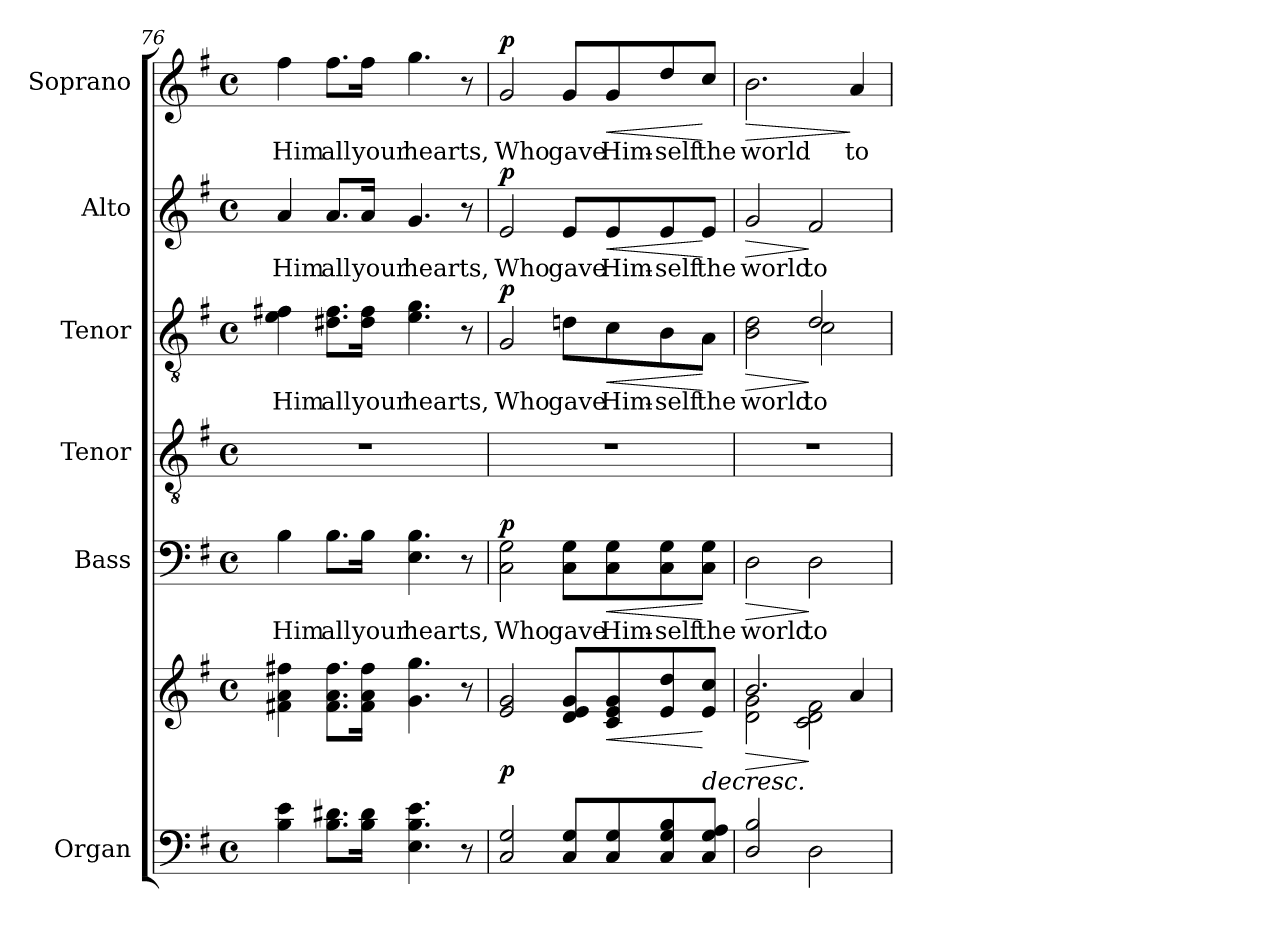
**kern	**kern	**dynam	**kern	**text	**dynam	**kern	**kern	**text	**dynam	**kern	**text	**dynam	**kern	**text	**dynam
*part6	*part6	*part6	*part5	*part5	*part5	*part4	*part3	*part3	*part3	*part2	*part2	*part2	*part1	*part1	*part1
*staff7	*staff6	*staff6/7	*staff5	*staff5	*staff5	*staff4	*staff3	*staff3	*staff3	*staff2	*staff2	*staff2	*staff1	*staff1	*staff1
*I"Organ	*	*	*I"Bass	*	*	*I"Tenor	*I"Tenor	*	*	*I"Alto	*	*	*I"Soprano	*	*
*I'Org.	*	*	*I'B.	*	*	*I'T.	*I'T.	*	*	*I'A.	*	*	*I'S.	*	*
*clefF4	*clefG2	*	*clefF4	*	*	*clefGv2	*clefGv2	*	*	*clefG2	*	*	*clefG2	*	*
*	*	*	*	*	*	*ITrd7c12	*ITrd7c12	*	*	*	*	*	*	*	*
*k[f#]	*k[f#]	*	*k[f#]	*	*	*k[f#]	*k[f#]	*	*	*k[f#]	*	*	*k[f#]	*	*
*G:	*G:	*	*G:	*	*	*G:	*G:	*	*	*G:	*	*	*G:	*	*
*M4/4	*M4/4	*	*M4/4	*	*	*M4/4	*M4/4	*	*	*M4/4	*	*	*M4/4	*	*
*met(c)	*met(c)	*	*met(c)	*	*	*met(c)	*met(c)	*	*	*met(c)	*	*	*met(c)	*	*
=76	=76	=76	=76	=76	=76	=76	=76	=76	=76	=76	=76	=76	=76	=76	=76
!	!	!	!	!LO:LY:b:color=#000000	!	!	!	!	!	!	!	!	!	!	!
!	!	!	!	!	!	!	!	!LO:LY:b:color=#000000	!	!	!	!	!	!	!
!	!	!	!	!	!	!	!	!	!	!	!LO:LY:b:color=#000000	!	!	!	!
!	!	!	!	!	!	!	!	!	!	!	!	!	!	!LO:LY:b:color=#000000	!
4Bi\ 4ei	4f#Xi\ 4ai 4ff#Xi	.	4Bi\	Him	.	1r	4Ei\ 4F#Xi	Him	.	4ai/	Him	.	4ff#i\	Him	.
!	!	!	!	!LO:LY:b:color=#000000	!	!	!	!	!	!	!	!	!	!	!
!	!	!	!	!	!	!	!	!LO:LY:b:color=#000000	!	!	!	!	!	!	!
!	!	!	!	!	!	!	!	!	!	!	!LO:LY:b:color=#000000	!	!	!	!
!	!	!	!	!	!	!	!	!	!	!	!	!	!	!LO:LY:b:color=#000000	!
8.Bi\ 8.d#XiL	8.f#i\ 8.ai 8.ff#iL	.	8.Bi\L	all	.	.	8.D#Xi\ 8.F#iL	all	.	8.ai/L	all	.	8.ff#i\L	all	.
!	!	!	!	!LO:LY:b:color=#000000	!	!	!	!	!	!	!	!	!	!	!
!	!	!	!	!	!	!	!	!LO:LY:b:color=#000000	!	!	!	!	!	!	!
!	!	!	!	!	!	!	!	!	!	!	!LO:LY:b:color=#000000	!	!	!	!
!	!	!	!	!	!	!	!	!	!	!	!	!	!	!LO:LY:b:color=#000000	!
16Bi\ 16d#iJk	16f#i\ 16ai 16ff#iJk	.	16Bi\Jk	your	.	.	16D#i\ 16F#iJk	your	.	16ai/Jk	your	.	16ff#i\Jk	your	.
!	!	!	!	!LO:LY:b:color=#000000	!	!	!	!	!	!	!	!	!	!	!
!	!	!	!	!	!	!	!	!LO:LY:b:color=#000000	!	!	!	!	!	!	!
!	!	!	!	!	!	!	!	!	!	!	!LO:LY:b:color=#000000	!	!	!	!
!	!	!	!	!	!	!	!	!	!	!	!	!	!	!LO:LY:b:color=#000000	!
4.Ei\ 4.Bi 4.ei	4.gi\ 4.ggi	.	4.Ei\ 4.Bi	hearts,	.	.	4.Ei\ 4.Gi	hearts,	.	4.gi/	hearts,	.	4.ggi\	hearts,	.
8r	8r	.	8r	.	.	.	8r	.	.	8r	.	.	8r	.	.
=77	=77	=77	=77	=77	=77	=77	=77	=77	=77	=77	=77	=77	=77	=77	=77
!	!	!	!	!LO:LY:b:color=#000000	!	!	!	!	!	!	!	!	!	!	!
!	!	!	!	!	!	!	!	!LO:LY:b:color=#000000	!	!	!	!	!	!	!
!	!	!	!	!	!	!	!	!	!	!	!LO:LY:b:color=#000000	!	!	!	!
!	!	!	!	!	!	!	!	!	!	!	!	!	!	!LO:LY:b:color=#000000	!
2Ci/ 2Gi	2ei/ 2gi	p	2Ci\ 2Gi	Who	p	1r	2GGi/	Who	p	2ei/	Who	p	2gi/	Who	p
!	!	!	!	!LO:LY:b:color=#000000	!	!	!	!	!	!	!	!	!	!	!
!	!	!	!	!	!	!	!	!LO:LY:b:color=#000000	!	!	!	!	!	!	!
!	!	!	!	!	!	!	!	!	!	!	!LO:LY:b:color=#000000	!	!	!	!
!	!	!	!	!	!	!	!	!	!	!	!	!	!	!LO:LY:b:color=#000000	!
8Ci/ 8GiL	8di/ 8ei 8giL	]	8Ci\ 8GiL	gave	.	.	8Dni\L	gave	.	8ei/L	gave	.	8gi/L	gave	.
!	!	!LO:HP:b	!	!	!	!	!	!	!	!	!	!	!	!	!
!	!	!	!	!LO:LY:b:color=#000000	!LO:HP:b	!	!	!	!	!	!	!	!	!	!
!	!	!	!	!	!	!	!	!LO:LY:b:color=#000000	!LO:HP:b	!	!	!	!	!	!
!	!	!	!	!	!	!	!	!	!	!	!LO:LY:b:color=#000000	!LO:HP:b	!	!	!
!	!	!	!	!	!	!	!	!	!	!	!	!	!	!LO:LY:b:color=#000000	!LO:HP:b
8Ci/ 8Gi	8ci/ 8ei 8gi	<	8Ci\ 8Gi	Him-	<	.	8Ci\	Him-	<	8ei/	Him-	<	8gi/	Him-	<
!	!	!	!	!LO:LY:b:color=#000000	!	!	!	!	!	!	!	!	!	!	!
!	!	!	!	!	!	!	!	!LO:LY:b:color=#000000	!	!	!	!	!	!	!
!	!	!	!	!	!	!	!	!	!	!	!LO:LY:b:color=#000000	!	!	!	!
!	!	!	!	!	!	!	!	!	!	!	!	!	!	!LO:LY:b:color=#000000	!
8Ci/ 8Gi 8Bi	8ei/ 8ddi	.	8Ci\ 8Gi	-self	.	.	8BBi\	-self	.	8ei/	-self	.	8ddi/	-self	.
!	!	!LO:HP:n=1:b	!	!	!	!	!	!	!	!	!	!	!	!	!
!	!	!	!	!LO:LY:b:color=#000000	!	!	!	!	!	!	!	!	!	!	!
!	!	!	!	!	!	!	!	!LO:LY:b:color=#000000	!	!	!	!	!	!	!
!	!	!	!	!	!	!	!	!	!	!	!LO:LY:b:color=#000000	!	!	!	!
!	!	!	!	!	!	!	!	!	!	!	!	!	!	!LO:LY:b:color=#000000	!
8Ci/ 8Gi 8AiJ	8ei/ 8cciJ	[ >	8Ci\ 8GiJ	the	[	.	8AAi\J	the	[	8ei/J	the	[	8cci/J	the	[
!!LO:PB:g=z
=78	=78	=78	=78	=78	=78	=78	=78	=78	=78	=78	=78	=78	=78	=78	=78
*	*^	*	*	*	*	*	*	*	*	*	*	*	*	*	*
!	!	!	!LO:HP:b	!	!	!	!	!	!	!	!	!	!	!	!	!
!	!	!	!	!	!LO:LY:b:color=#000000	!LO:HP:b	!	!	!	!	!	!	!	!	!	!
!	!	!	!	!	!	!	!	!	!LO:LY:b:color=#000000	!LO:HP:b	!	!	!	!	!	!
*	*	*	*	*	*	*	*	*^	*	*	*	*	*	*	*	*
!	!	!	!	!	!	!	!	!	!	!	!	!	!LO:LY:b:color=#000000	!LO:HP:b	!	!	!
!	!	!	!	!	!	!	!	!	!	!	!	!	!	!	!	!LO:LY:b:color=#000000	!LO:HP:b
2Di/ 2Bi	2.bi/	2di\ 2gi	>	2Di\	world	>	1r	2BBi\ 2Di	2ryy	world	>	2gi/	world	>	2.bi\	world	>
!	!	!	!	!	!LO:LY:b:color=#000000	!	!	!	!	!	!	!	!	!	!	!	!
!	!	!	!	!	!	!	!	!	!	!LO:LY:b:color=#000000	!	!	!	!	!	!	!
!	!	!	!	!	!	!	!	!	!	!	!	!	!LO:LY:b:color=#000000	!	!	!	!
2Di\	.	2ci\ 2di 2f#i	]	2Di\	to	]	.	2Di/	2Ci\	to	]	2f#i/	to	]	.	.	.
!	!	!	!	!	!	!	!	!	!	!	!	!	!	!	!	!LO:LY:b:color=#000000	!
.	4ai/	.	.	.	.	.	.	.	.	.	.	.	.	.	4ai/	to	]
*	*v	*v	*	*	*	*	*	*v	*v	*	*	*	*	*	*	*	*
=	=	=	=	=	=	=	=	=	=	=	=	=	=	=	=
*-	*-	*-	*-	*-	*-	*-	*-	*-	*-	*-	*-	*-	*-	*-	*-
